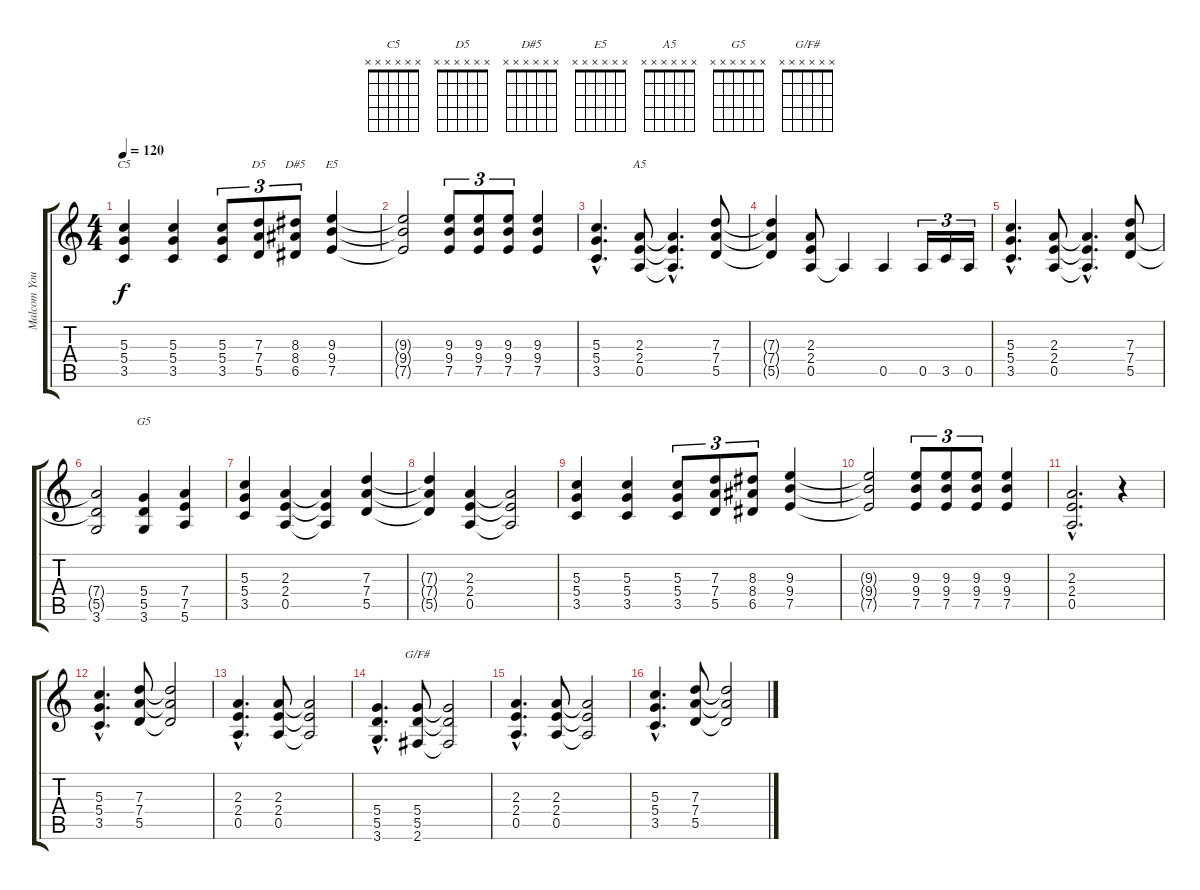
\track ("Malcom Young" "Malcom You") {instrument overdrivenguitar}
\staff {score tabs}
\tuning (E4 B3 G3 D3 A2 E2) {hide}
\chord ("C5" x x x x x x) {firstfret 0}
\chord ("D5" x x x x x x) {firstfret 0}
\chord ("D#5" x x x x x x) {firstfret 0}
\chord ("E5" x x x x x x) {firstfret 0}
\chord ("A5" x x x x x x) {firstfret 0}
\chord ("G5" x x x x x x) {firstfret 0}
\chord ("G/F#" x x x x x x) {firstfret 0}
\ts (4 4)
\tempo 120
\clef g2
\ks c
(5.3 5.4 3.5).4{ch "C5" dy f} (5.3 5.4 3.5).4 (5.3 5.4 3.5).8{tu (3 2)} (7.3 7.4 5.5).8{tu (3 2) ch "D5"} (8.3 8.4 6.5).8{tu (3 2) ch "D#5"} (9.3 9.4 7.5).4{ch "E5"} |
(9.3{t} 9.4{t} 7.5{t}).2 (9.3 9.4 7.5).8{tu (3 2)} (9.3 9.4 7.5).8{tu (3 2)} (9.3 9.4 7.5).8{tu (3 2)} (9.3 9.4 7.5).4 |
(5.3{hac} 5.4{hac} 3.5{hac}).4{d} (2.3 2.4 0.5).8{ch "A5"} (2.3{hac t} 2.4{hac t} 0.5{hac t}).4{d} (7.3 7.4 5.5).8 |
(7.3{t} 7.4{t} 5.5{t}).4 (2.3 2.4 0.5).8 0.5{t}.4 0.5.4 0.5.16{tu (3 2)} 3.5.16{tu (3 2)} 0.5.16{tu (3 2)} |
(5.3{hac} 5.4{hac} 3.5{hac}).4{d} (2.3 2.4 0.5).8 (2.3{hac t} 2.4{hac t} 0.5{hac t}).4{d} (7.3 7.4 5.5).8 |
(7.4{t} 5.5{t} 3.6).2 (5.4 5.5 3.6).4{ch "G5"} (7.4 7.5 5.6).4 |
(5.3 5.4 3.5).4 (2.3 2.4 0.5).4 (2.3{t} 2.4{t} 0.5{t}).4 (7.3 7.4 5.5).4 |
(7.3{t} 7.4{t} 5.5{t}).4 (2.3 2.4 0.5).4 (2.3{t} 2.4{t} 0.5{t}).2 |
(5.3 5.4 3.5).4 (5.3 5.4 3.5).4 (5.3 5.4 3.5).8{tu (3 2)} (7.3 7.4 5.5).8{tu (3 2)} (8.3 8.4 6.5).8{tu (3 2)} (9.3 9.4 7.5).4 |
(9.3{t} 9.4{t} 7.5{t}).2 (9.3 9.4 7.5).8{tu (3 2)} (9.3 9.4 7.5).8{tu (3 2)} (9.3 9.4 7.5).8{tu (3 2)} (9.3 9.4 7.5).4 |
(2.3{hac} 2.4{hac} 0.5{hac}).2{d} r.4 |
(5.3{hac} 5.4{hac} 3.5{hac}).4{d} (7.3 7.4 5.5).8 (7.3{t} 7.4{t} 5.5{t}).2 |
(2.3{hac} 2.4{hac} 0.5{hac}).4{d} (2.3 2.4 0.5).8 (2.3{t} 2.4{t} 0.5{t}).2 |
(5.4{hac} 5.5{hac} 3.6{hac}).4{d} (5.4 5.5 2.6).8{ch "G/F#"} (5.4{t} 5.5{t} 2.6{t}).2 |
(2.3{hac} 2.4{hac} 0.5{hac}).4{d} (2.3 2.4 0.5).8 (2.3{t} 2.4{t} 0.5{t}).2 |
(5.3{hac} 5.4{hac} 3.5{hac}).4{d} (7.3 7.4 5.5).8 (7.3{t} 7.4{t} 5.5{t}).2
